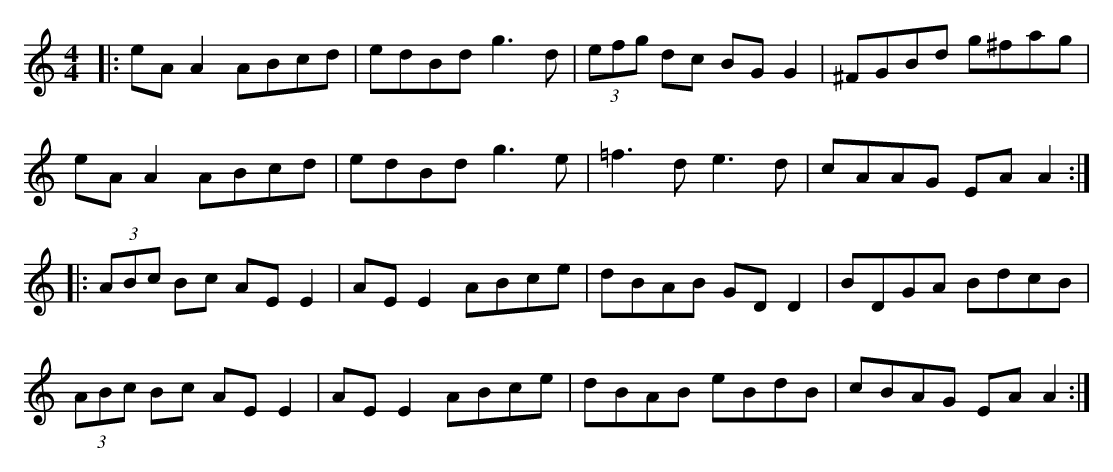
X:1
M:4/4
K:Amin
|:eA A2 ABcd|edBd g3d|(3efg dc BG G2|^FGBd g^fag|
eA A2 ABcd|edBd g3e|=f3d e3d|cAAG EA A2:|
|:(3ABc Bc AE E2|AE E2 ABce|dBAB GD D2|BDGA BdcB|
(3ABc Bc AE E2|AE E2 ABce|dBAB eBdB|cBAG EA A2:|
